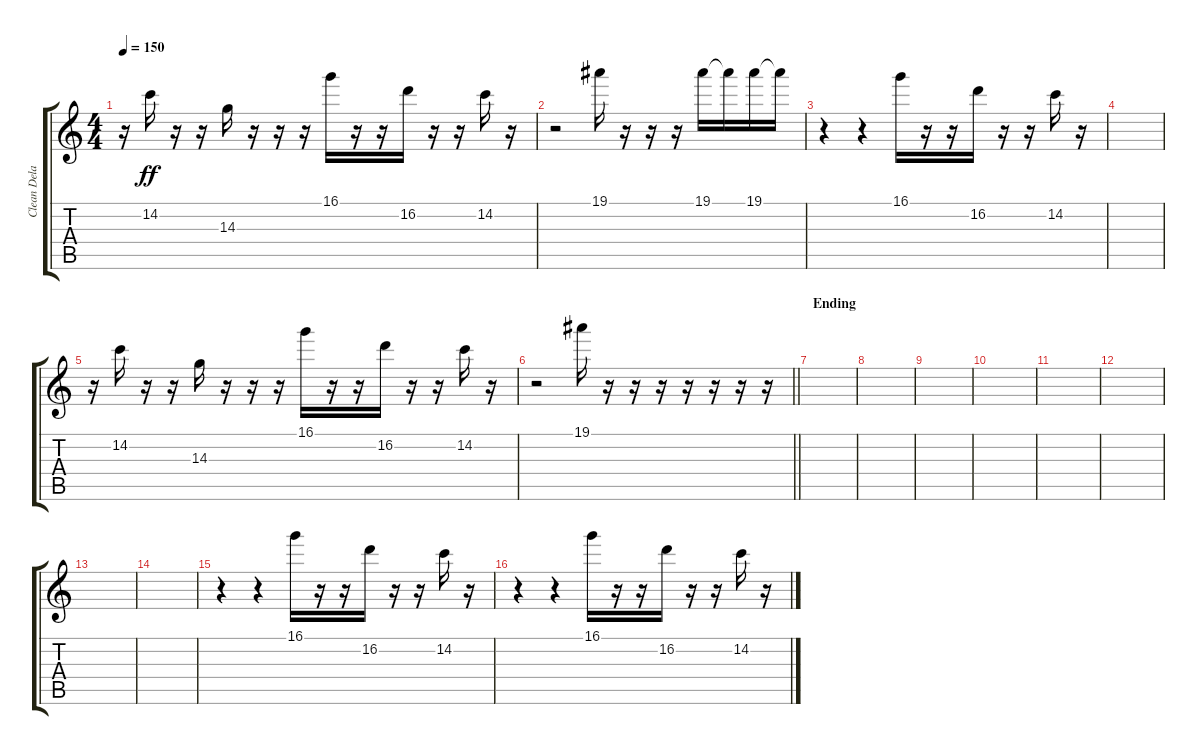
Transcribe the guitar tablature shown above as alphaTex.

\track ("Clean Delay 2" "Clean Dela") {instrument electricguitarclean}
\staff {score tabs}
\tuning (Eb4 Bb3 F3 Db3 Ab2 Eb2) {hide}
\ts (4 4)
\tempo 150
\clef g2
\ks c
r.16{dy ff} 14.2.16 r.16 r.16 14.3.16 r.16 r.16 r.16 16.1.16 r.16 r.16 16.2.16 r.16 r.16 14.2.16 r.16 |
r.2 19.1.16 r.16 r.16 r.16 19.1.16 19.1{t}.16 19.1.16 19.1{t}.16 |
r.4 r.4 16.1.16 r.16 r.16 16.2.16 r.16 r.16 14.2.16 r.16 |
|
r.16 14.2.16 r.16 r.16 14.3.16 r.16 r.16 r.16 16.1.16 r.16 r.16 16.2.16 r.16 r.16 14.2.16 r.16 |
\barLineRight lightlight
r.2 19.1.16 r.16 r.16 r.16 r.16 r.16 r.16 r.16 |
\section ("" "Ending")
|
|
|
|
|
|
|
|
r.4 r.4 16.1.16 r.16 r.16 16.2.16 r.16 r.16 14.2.16 r.16 |
r.4 r.4 16.1.16 r.16 r.16 16.2.16 r.16 r.16 14.2.16 r.16
